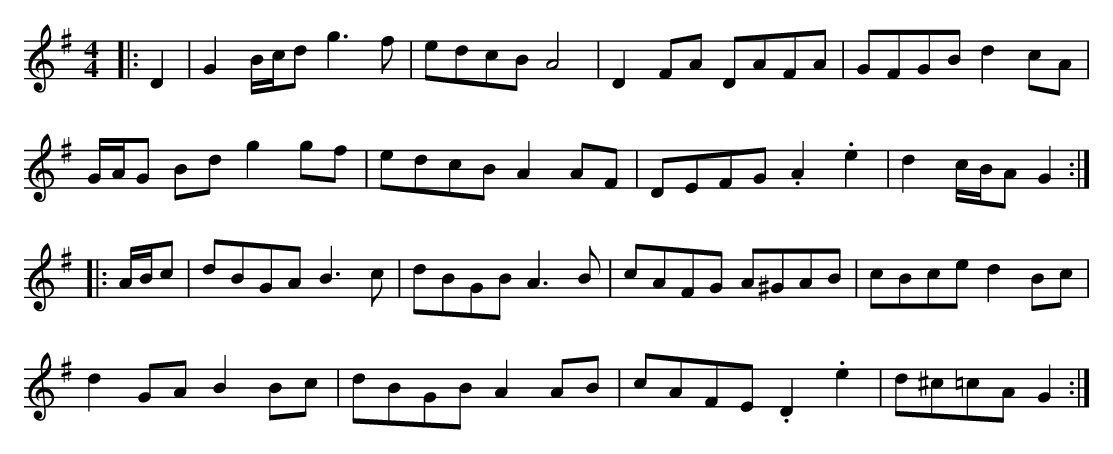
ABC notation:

X:1
M:4/4
K:G
|:D2|G2 B/c/d g3 f|edcB A4|D2 FA DAFA|GFGB d2 cA|
G/A/G Bd g2 gf|edcB A2 AF|DEFG .A2 .e2|d2 c/B/A G2:|
|:A/B/c|dBGA B3 c|dBGB A3 B|cAFG A^GAB|cBce d2 Bc|
d2 GA B2 Bc|dBGB A2 AB|cAFE .D2 .e2|d^c=cA G2:|
